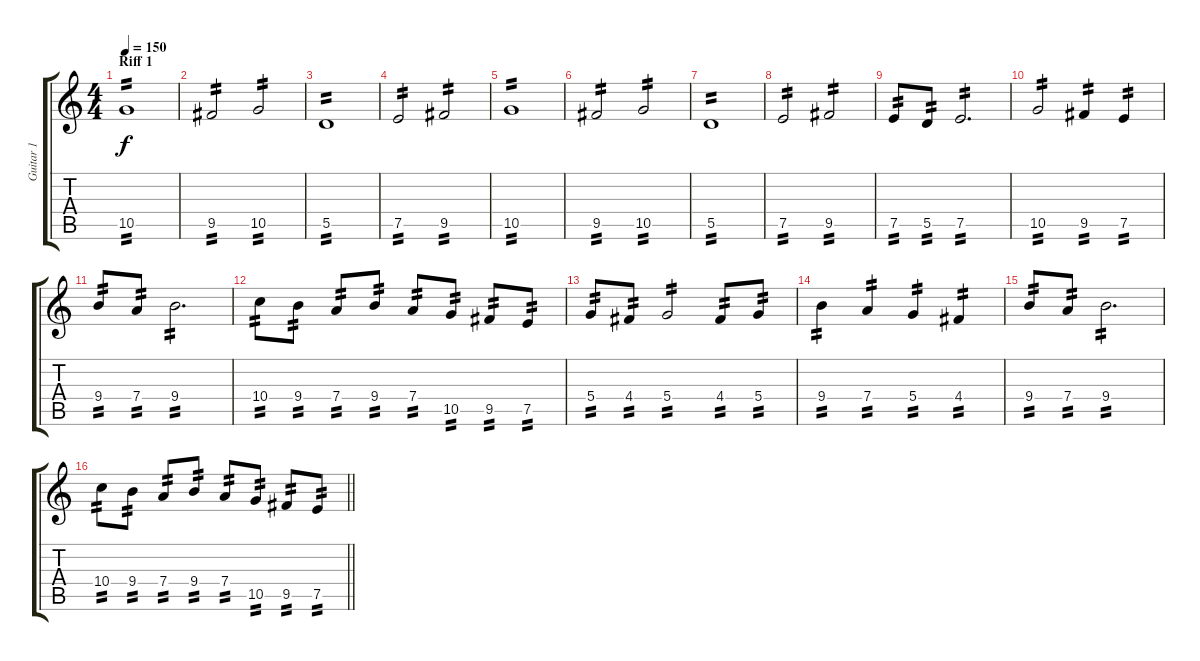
\track ("Guitar 1" "Guitar 1") {instrument distortionguitar}
\staff {score tabs}
\tuning (E4 B3 G3 D3 A2 D2) {hide}
\ts (4 4)
\section ("" "Riff 1")
\tempo 150
\clef g2
\ks c
10.5.1{tp 2 dy f} |
9.5.2{tp 2} 10.5.2{tp 2} |
5.5.1{tp 2} |
7.5.2{tp 2} 9.5.2{tp 2} |
10.5.1{tp 2} |
9.5.2{tp 2} 10.5.2{tp 2} |
5.5.1{tp 2} |
7.5.2{tp 2} 9.5.2{tp 2} |
7.5.8{tp 2} 5.5.8{tp 2} 7.5.2{d tp 2} |
10.5.2{tp 2} 9.5.4{tp 2} 7.5.4{tp 2} |
9.4.8{tp 2} 7.4.8{tp 2} 9.4.2{d tp 2} |
10.4.8{tp 2} 9.4.8{tp 2} 7.4.8{tp 2} 9.4.8{tp 2} 7.4.8{tp 2} 10.5.8{tp 2} 9.5.8{tp 2} 7.5.8{tp 2} |
5.4.8{tp 2} 4.4.8{tp 2} 5.4.2{tp 2} 4.4.8{tp 2} 5.4.8{tp 2} |
9.4.4{tp 2} 7.4.4{tp 2} 5.4.4{tp 2} 4.4.4{tp 2} |
9.4.8{tp 2} 7.4.8{tp 2} 9.4.2{d tp 2} |
\barLineRight lightlight
10.4.8{tp 2} 9.4.8{tp 2} 7.4.8{tp 2} 9.4.8{tp 2} 7.4.8{tp 2} 10.5.8{tp 2} 9.5.8{tp 2} 7.5.8{tp 2}
